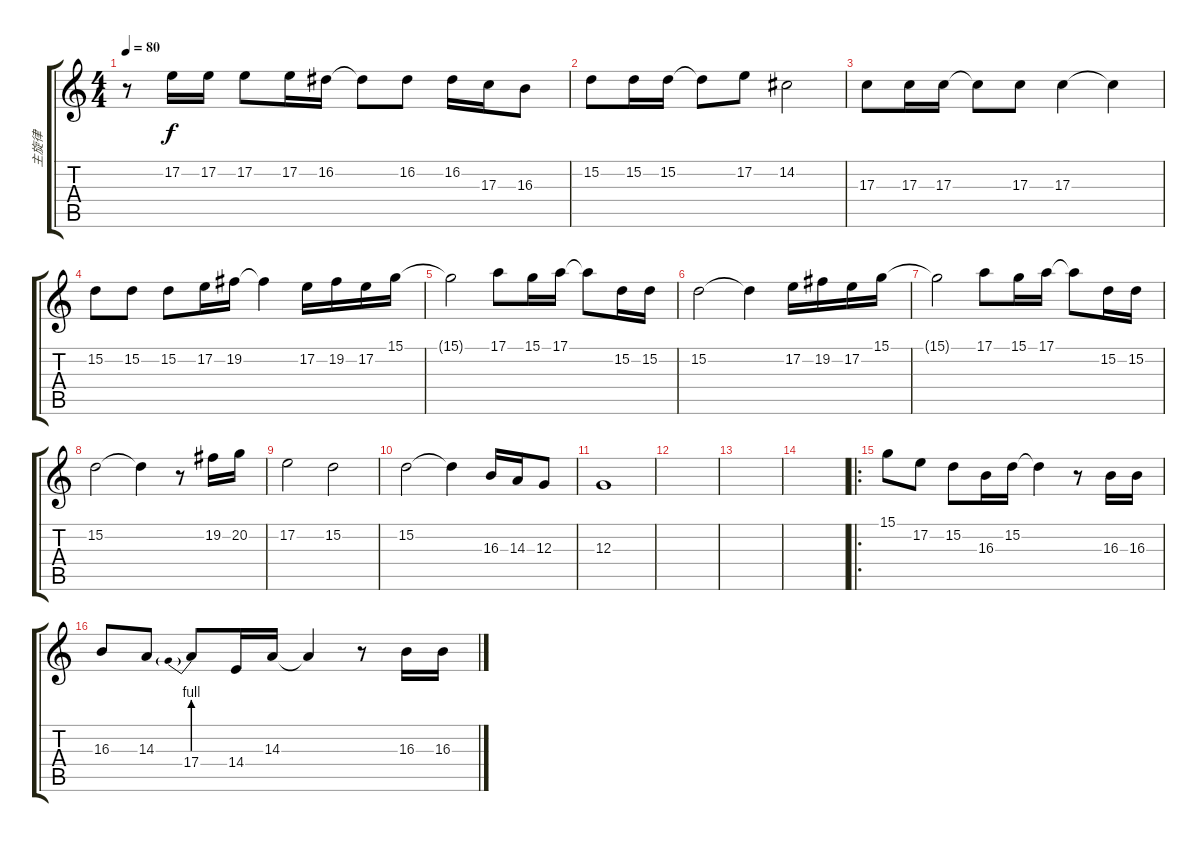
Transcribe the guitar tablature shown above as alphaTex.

\track ("主旋律" "主旋律") {instrument electricpiano1}
\staff {score tabs}
\tuning (E4 B3 G3 D3 A2 D2) {hide}
\ts (4 4)
\tempo 80
\clef g2
\ks c
r.8{dy f} 17.2.16 17.2.16 17.2.8 17.2.16 16.2.16 16.2{t}.8 16.2.8 16.2.16 17.3.16 16.3.8 |
15.2.8 15.2.16 15.2.16 15.2{t}.8 17.2.8 14.2.2 |
17.3.8 17.3.16 17.3.16 17.3{t}.8 17.3.8 17.3.4 17.3{t}.4 |
15.2.8 15.2.8 15.2.8 17.2.16 19.2.16 19.2{t}.4 17.2.16 19.2.16 17.2.16 15.1.16 |
15.1{t}.2 17.1.8 15.1.16 17.1.16 17.1{t}.8 15.2.16 15.2.16 |
15.2.2 15.2{t}.4 17.2.16 19.2.16 17.2.16 15.1.16 |
15.1{t}.2 17.1.8 15.1.16 17.1.16 17.1{t}.8 15.2.16 15.2.16 |
15.2.2 15.2{t}.4 r.8 19.2.16 20.2.16 |
17.2.2 15.2.2 |
15.2.2 15.2{t}.4 16.3.16 14.3.16 12.3.8 |
12.3.1 |
|
|
|
\ro
15.1.8 17.2.8 15.2.8 16.3.16 15.2.16 15.2{t}.4 r.8 16.3.16 16.3.16 |
16.3.8 14.3.8 17.4{be (prebend 0 4 60 4)}.8 14.4.16 14.3.16 14.3{t}.4 r.8 16.3.16 16.3.16
